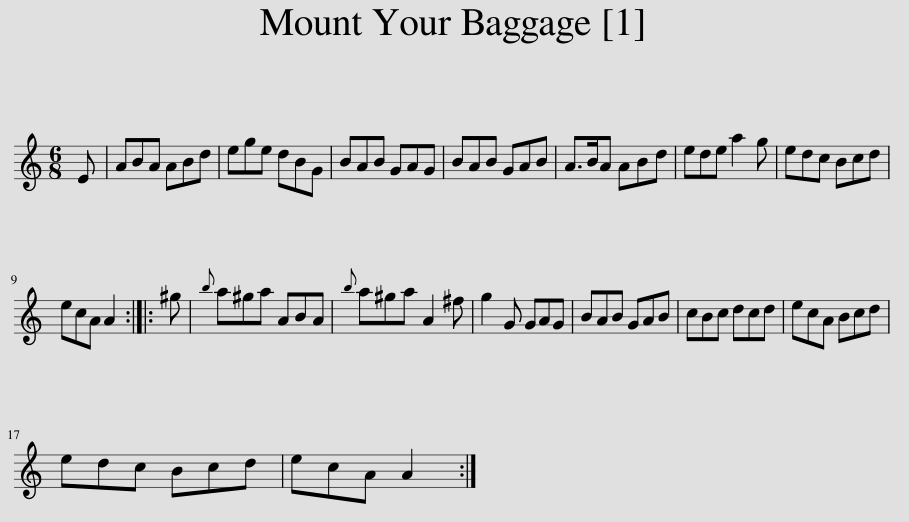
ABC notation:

X:1
L:1/8
M:6/8
I:linebreak $
K:C
V:1 treble
V:1
 E | ABA ABd | ege dBG | BAB GAG | BAB GAB | %5
 A>BA ABd | ede a2 g | edc Bcd |$ ecA A2 :: ^g | %10
{b} a^ga ABA |{b} a^ga A2 ^f | g2 G GAG | BAB GAB | cBc dcd | %15
 ecA Bcd |$ edc Bcd | ecA A2 :| %18
